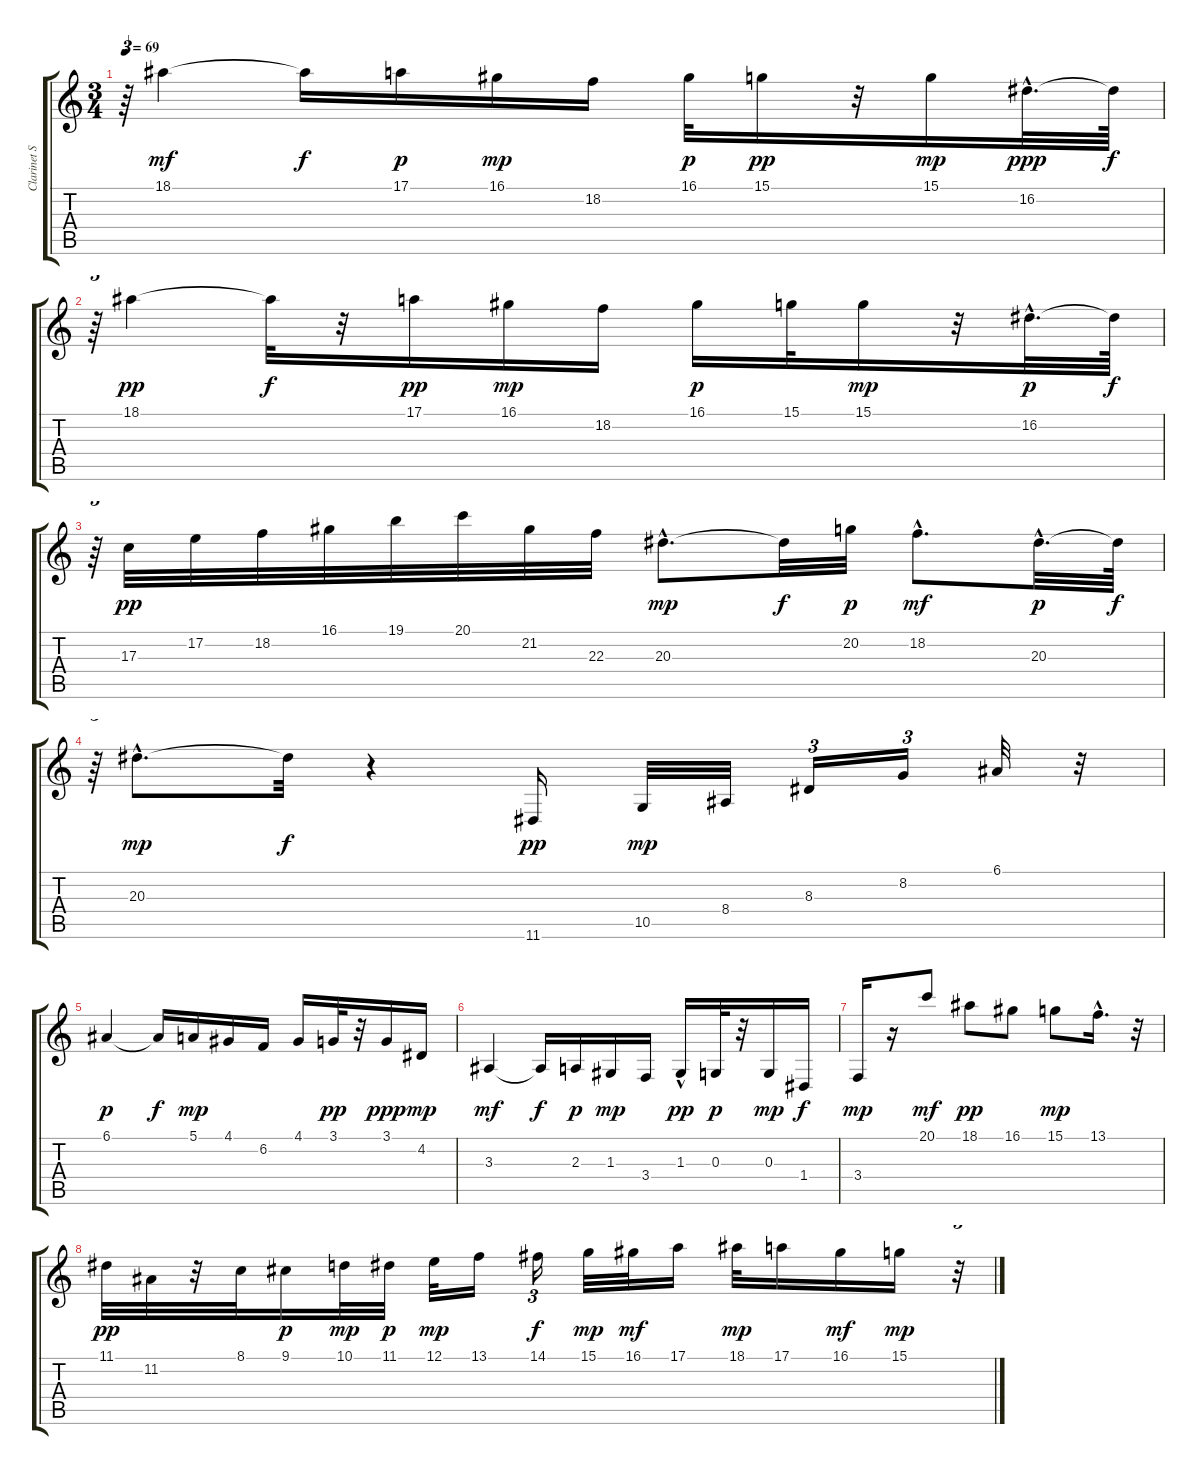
\track ("Clarinet Solo       " "Clarinet S") {instrument clarinet}
\staff {score tabs}
\tuning (E4 B3 G3 D3 A2 E2) {hide}
\ts (3 4)
\tempo 69
\clef g2
\ks c
r.64{tu (3 2) dy f} 18.1.4{dy mf} 18.1{t}.16{dy f} 17.1.16{dy p} 16.1.16{dy mp} 18.2.16 16.1.32{dy p} 15.1.16{dy pp} r.32 15.1.16{dy mp} 16.2{hac}.32{d dy ppp} 16.2{t}.64{dy f} |
r.64{tu (3 2)} 18.1.4{dy pp} 18.1{t}.32{dy f} r.32 17.1.16{dy pp} 16.1.16{dy mp} 18.2.16 16.1.16{dy p} 15.1.32 15.1.16{dy mp} r.32 16.2{hac}.32{d dy p} 16.2{t}.64{dy f} |
r.64{tu (3 2)} 17.3.32{dy pp} 17.2.32 18.2.32 16.1.32 19.1.32 20.1.32 21.2.32 22.3.32 20.3{hac}.8{d dy mp} 20.3{t}.32{dy f} 20.2.32{dy p} 18.2{hac}.8{d dy mf} 20.3{hac}.32{d dy p} 20.3{t}.64{dy f} |
r.64{tu (3 2)} 20.3{hac}.8{d dy mp} 20.3{t}.32{dy f} r.4 11.6.16{dy pp} 10.5.32{dy mp} 8.4.32 8.3.16{tu (3 2)} 8.2.16{tu (3 2)} 6.1.32 r.32 |
6.1.4{dy p} 6.1{t}.16{dy f} 5.1.16{dy mp} 4.1.16 6.2.16 4.1.16 3.1.32{dy pp} r.32 3.1.16{dy ppp} 4.2.16{dy mp} |
3.3.4{dy mf} 3.3{t}.16{dy f} 2.3.16{dy p} 1.3.16{dy mp} 3.4.16 1.3{hac}.16{dy pp} 0.3.32{dy p} r.32 0.3.16{dy mp} 1.4.16{dy f} |
3.4.16{dy mp} r.16 20.1.8{dy mf} 18.1.8{dy pp} 16.1.8 15.1.8{dy mp} 13.1{hac}.16{d} r.32 |
11.1.32{dy pp} 11.2.32 r.32 8.1.32 9.1.16{dy p} 10.1.32{dy mp} 11.1.32{dy p} 12.1.32{dy mp} 13.1.16 14.1.16{tu (3 2) dy f} 15.1.32{dy mp} 16.1.32{dy mf} 17.1.16 18.1.32{dy mp} 17.1.16 16.1.16{dy mf} 15.1.16{dy mp} r.32{tu (3 2)}
